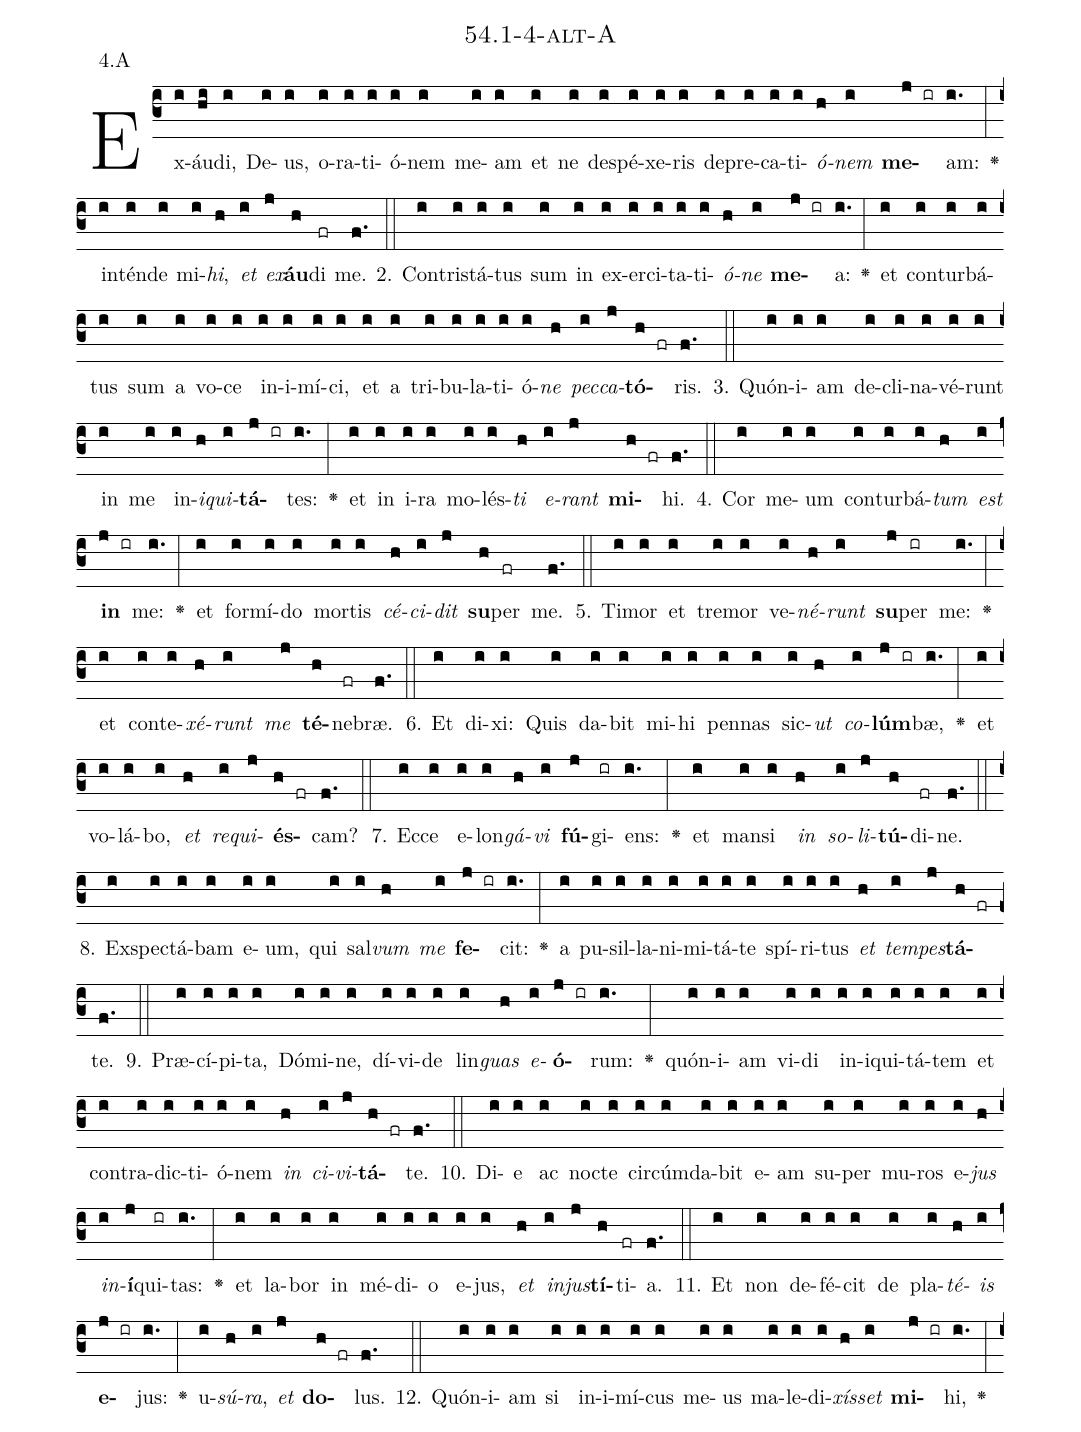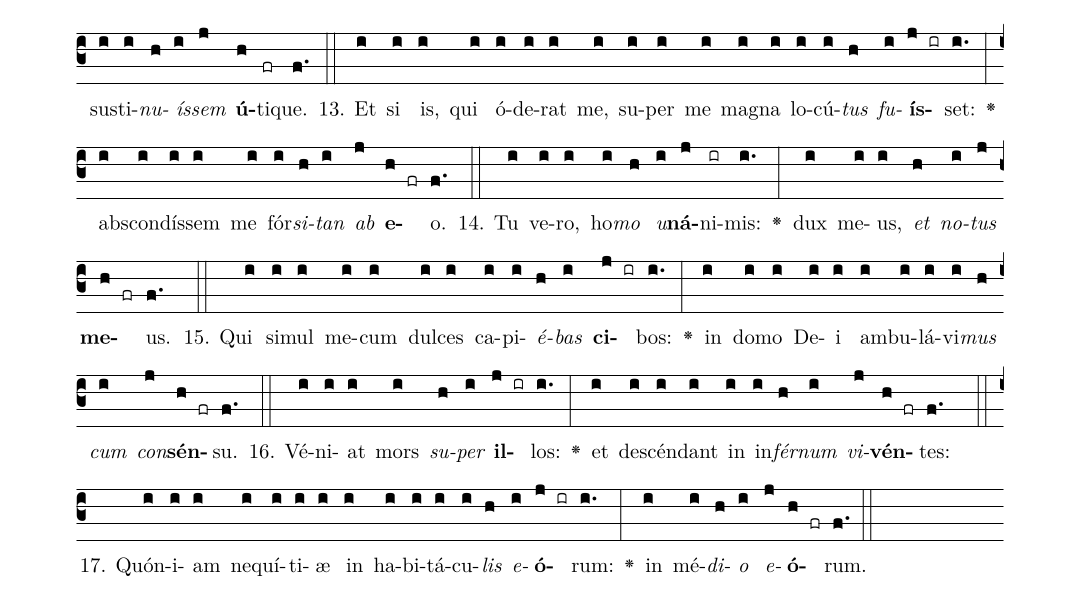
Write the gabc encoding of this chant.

name: 54.1-4-alt-A;
annotation: 4.A;
%%
(c3)Ex(i)áu(hi)di,(i) De(i)us,(i) o(i)ra(i)ti(i)ó(i)nem(i) me(i)am(i) et(i) ne(i) de(i)spé(i)xe(i)ris(i) de(i)pre(i)ca(i)ti(i)<i>ó</i>(h)<i>nem</i>(i) <b>me</b>(j ir)am:(i.) <v>\greheightstar</v>(:) in(i)tén(i)de(i) mi(i)<i>hi</i>,(h) <i>et</i>(i) <i>ex</i>(j)<b>áu</b>(h)di(fr) me.(f.) (::)
2. Con(i)tris(i)tá(i)tus(i) sum(i) in(i) ex(i)er(i)ci(i)ta(i)ti(i)<i>ó</i>(h)<i>ne</i>(i) <b>me</b>(j ir)a:(i.) <v>\greheightstar</v>(:) et(i) con(i)tur(i)bá(i)tus(i) sum(i) a(i) vo(i)ce(i) in(i)i(i)mí(i)ci,(i) et(i) a(i) tri(i)bu(i)la(i)ti(i)ó(i)<i>ne</i>(h) <i>pec</i>(i)<i>ca</i>(j)<b>tó</b>(h fr)ris.(f.) (::)
3. Quón(i)i(i)am(i) de(i)cli(i)na(i)vé(i)runt(i) in(i) me(i) in(i)<i>i</i>(h)<i>qui</i>(i)<b>tá</b>(j ir)tes:(i.) <v>\greheightstar</v>(:) et(i) in(i) i(i)ra(i) mo(i)lés(i)<i>ti</i>(h) <i>e</i>(i)<i>rant</i>(j) <b>mi</b>(h fr)hi.(f.) (::)
4. Cor(i) me(i)um(i) con(i)tur(i)bá(i)<i>tum</i>(h) <i>est</i>(i) <b>in</b>(j ir) me:(i.) <v>\greheightstar</v>(:) et(i) for(i)mí(i)do(i) mor(i)tis(i) <i>cé</i>(h)<i>ci</i>(i)<i>dit</i>(j) <b>su</b>(h)per(fr) me.(f.) (::)
5. Ti(i)mor(i) et(i) tre(i)mor(i) ve(i)<i>né</i>(h)<i>runt</i>(i) <b>su</b>(j)per(ir) me:(i.) <v>\greheightstar</v>(:) et(i) con(i)te(i)<i>xé</i>(h)<i>runt</i>(i) <i>me</i>(j) <b>té</b>(h)ne(fr)bræ.(f.) (::)
6. Et(i) di(i)xi:(i) Quis(i) da(i)bit(i) mi(i)hi(i) pen(i)nas(i) sic(i)<i>ut</i>(h) <i>co</i>(i)<b>lúm</b>(j ir)bæ,(i.) <v>\greheightstar</v>(:) et(i) vo(i)lá(i)bo,(i) <i>et</i>(h) <i>re</i>(i)<i>qui</i>(j)<b>és</b>(h fr)cam?(f.) (::)
7. Ec(i)ce(i) e(i)lon(i)<i>gá</i>(h)<i>vi</i>(i) <b>fú</b>(j)gi(ir)ens:(i.) <v>\greheightstar</v>(:) et(i) man(i)si(i) <i>in</i>(h) <i>so</i>(i)<i>li</i>(j)<b>tú</b>(h)di(fr)ne.(f.) (::)
8. Ex(i)spec(i)tá(i)bam(i) e(i)um,(i) qui(i) sal(i)<i>vum</i>(h) <i>me</i>(i) <b>fe</b>(j ir)cit:(i.) <v>\greheightstar</v>(:) a(i) pu(i)sil(i)la(i)ni(i)mi(i)tá(i)te(i) spí(i)ri(i)tus(i) <i>et</i>(h) <i>tem</i>(i)<i>pes</i>(j)<b>tá</b>(h fr)te.(f.) (::)
9. Præ(i)cí(i)pi(i)ta,(i) Dó(i)mi(i)ne,(i) dí(i)vi(i)de(i) lin(i)<i>guas</i>(h) <i>e</i>(i)<b>ó</b>(j ir)rum:(i.) <v>\greheightstar</v>(:) quón(i)i(i)am(i) vi(i)di(i) in(i)i(i)qui(i)tá(i)tem(i) et(i) con(i)tra(i)dic(i)ti(i)ó(i)nem(i) <i>in</i>(h) <i>ci</i>(i)<i>vi</i>(j)<b>tá</b>(h fr)te.(f.) (::)
10. Di(i)e(i) ac(i) noc(i)te(i) cir(i)cúm(i)da(i)bit(i) e(i)am(i) su(i)per(i) mu(i)ros(i) e(i)<i>jus</i>(h) <i>in</i>(i)<b>í</b>(j)qui(ir)tas:(i.) <v>\greheightstar</v>(:) et(i) la(i)bor(i) in(i) mé(i)di(i)o(i) e(i)jus,(i) <i>et</i>(h) <i>in</i>(i)<i>jus</i>(j)<b>tí</b>(h)ti(fr)a.(f.) (::)
11. Et(i) non(i) de(i)fé(i)cit(i) de(i) pla(i)<i>té</i>(h)<i>is</i>(i) <b>e</b>(j ir)jus:(i.) <v>\greheightstar</v>(:) u(i)<i>sú</i>(h)<i>ra</i>,(i) <i>et</i>(j) <b>do</b>(h fr)lus.(f.) (::)
12. Quón(i)i(i)am(i) si(i) in(i)i(i)mí(i)cus(i) me(i)us(i) ma(i)le(i)di(i)<i>xís</i>(h)<i>set</i>(i) <b>mi</b>(j ir)hi,(i.) <v>\greheightstar</v>(:) sus(i)ti(i)<i>nu</i>(h)<i>ís</i>(i)<i>sem</i>(j) <b>ú</b>(h)ti(fr)que.(f.) (::)
13. Et(i) si(i) is,(i) qui(i) ó(i)de(i)rat(i) me,(i) su(i)per(i) me(i) ma(i)gna(i) lo(i)cú(i)<i>tus</i>(h) <i>fu</i>(i)<b>ís</b>(j ir)set:(i.) <v>\greheightstar</v>(:) abs(i)con(i)dís(i)sem(i) me(i) fór(i)<i>si</i>(h)<i>tan</i>(i) <i>ab</i>(j) <b>e</b>(h fr)o.(f.) (::)
14. Tu(i) ve(i)ro,(i) ho(i)<i>mo</i>(h) <i>u</i>(i)<b>ná</b>(j)ni(ir)mis:(i.) <v>\greheightstar</v>(:) dux(i) me(i)us,(i) <i>et</i>(h) <i>no</i>(i)<i>tus</i>(j) <b>me</b>(h fr)us.(f.) (::)
15. Qui(i) si(i)mul(i) me(i)cum(i) dul(i)ces(i) ca(i)pi(i)<i>é</i>(h)<i>bas</i>(i) <b>ci</b>(j ir)bos:(i.) <v>\greheightstar</v>(:) in(i) do(i)mo(i) De(i)i(i) am(i)bu(i)lá(i)vi(i)<i>mus</i>(h) <i>cum</i>(i) <i>con</i>(j)<b>sén</b>(h fr)su.(f.) (::)
16. Vé(i)ni(i)at(i) mors(i) <i>su</i>(h)<i>per</i>(i) <b>il</b>(j ir)los:(i.) <v>\greheightstar</v>(:) et(i) de(i)scén(i)dant(i) in(i) in(i)<i>fér</i>(h)<i>num</i>(i) <i>vi</i>(j)<b>vén</b>(h fr)tes:(f.) (::)
17. Quón(i)i(i)am(i) ne(i)quí(i)ti(i)æ(i) in(i) ha(i)bi(i)tá(i)cu(i)<i>lis</i>(h) <i>e</i>(i)<b>ó</b>(j ir)rum:(i.) <v>\greheightstar</v>(:) in(i) mé(i)<i>di</i>(h)<i>o</i>(i) <i>e</i>(j)<b>ó</b>(h fr)rum.(f.) (::)
